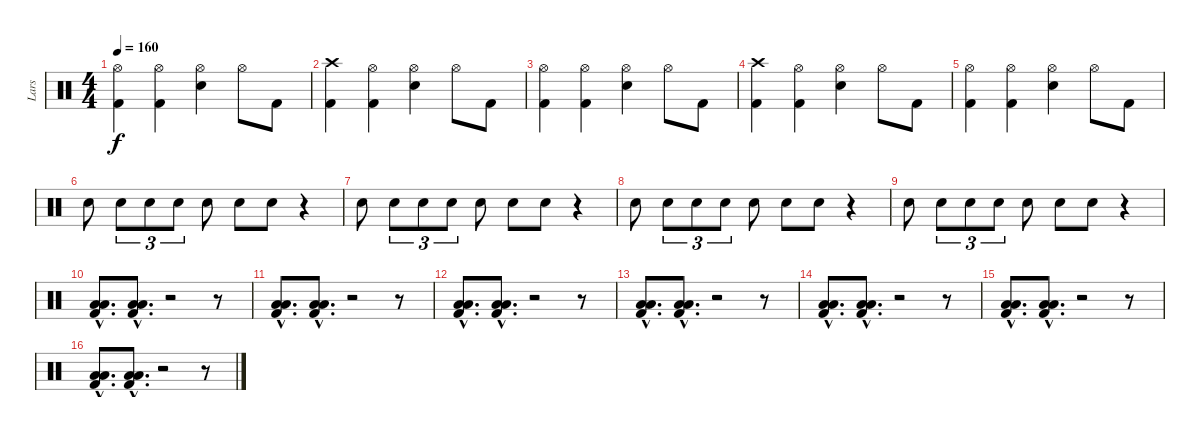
\track ("Lars" "Lars") {instrument percussion}
\staff {score}
\articulation defaults
\ts (4 4)
\tempo 160
\clef neutral
\ks c
("Hi-Hat (open)" "Kick (hit) 2").4{dy f} ("Hi-Hat (open)" "Kick (hit) 2").4 ("Hi-Hat (open)" "Snare (hit) 2").4 "Hi-Hat (open)".8 "Kick (hit) 2".8 |
("Crash high (hit)" "Kick (hit) 2").4 ("Hi-Hat (open)" "Kick (hit) 2").4 ("Hi-Hat (open)" "Snare (hit) 2").4 "Hi-Hat (open)".8 "Kick (hit) 2".8 |
("Hi-Hat (open)" "Kick (hit) 2").4 ("Hi-Hat (open)" "Kick (hit) 2").4 ("Hi-Hat (open)" "Snare (hit) 2").4 "Hi-Hat (open)".8 "Kick (hit) 2".8 |
("Crash high (hit)" "Kick (hit) 2").4 ("Hi-Hat (open)" "Kick (hit) 2").4 ("Hi-Hat (open)" "Snare (hit) 2").4 "Hi-Hat (open)".8 "Kick (hit) 2".8 |
("Hi-Hat (open)" "Kick (hit) 2").4 ("Hi-Hat (open)" "Kick (hit) 2").4 ("Hi-Hat (open)" "Snare (hit) 2").4 "Hi-Hat (open)".8 "Kick (hit) 2".8 |
"Snare (hit) 2".8 "Snare (hit) 2".8{tu (3 2)} "Snare (hit) 2".8{tu (3 2)} "Snare (hit) 2".8{tu (3 2)} "Snare (hit) 2".8 "Snare (hit) 2".8 "Snare (hit) 2".8 r.4 |
"Snare (hit) 2".8 "Snare (hit) 2".8{tu (3 2)} "Snare (hit) 2".8{tu (3 2)} "Snare (hit) 2".8{tu (3 2)} "Snare (hit) 2".8 "Snare (hit) 2".8 "Snare (hit) 2".8 r.4 |
"Snare (hit) 2".8 "Snare (hit) 2".8{tu (3 2)} "Snare (hit) 2".8{tu (3 2)} "Snare (hit) 2".8{tu (3 2)} "Snare (hit) 2".8 "Snare (hit) 2".8 "Snare (hit) 2".8 r.4 |
"Snare (hit) 2".8 "Snare (hit) 2".8{tu (3 2)} "Snare (hit) 2".8{tu (3 2)} "Snare (hit) 2".8{tu (3 2)} "Snare (hit) 2".8 "Snare (hit) 2".8 "Snare (hit) 2".8 r.4 |
("Low Tom (hit)"{hac} "Low Floor Tom (hit)"{hac} "Kick (hit) 2"{hac}).8{d} ("Low Tom (hit)"{hac} "Low Floor Tom (hit)"{hac} "Kick (hit) 2"{hac}).8{d} r.2 r.8 |
("Low Tom (hit)"{hac} "Low Floor Tom (hit)"{hac} "Kick (hit) 2"{hac}).8{d} ("Low Tom (hit)"{hac} "Low Floor Tom (hit)"{hac} "Kick (hit) 2"{hac}).8{d} r.2 r.8 |
("Low Tom (hit)"{hac} "Low Floor Tom (hit)"{hac} "Kick (hit) 2"{hac}).8{d} ("Low Tom (hit)"{hac} "Low Floor Tom (hit)"{hac} "Kick (hit) 2"{hac}).8{d} r.2 r.8 |
("Low Tom (hit)"{hac} "Low Floor Tom (hit)"{hac} "Kick (hit) 2"{hac}).8{d} ("Low Tom (hit)"{hac} "Low Floor Tom (hit)"{hac} "Kick (hit) 2"{hac}).8{d} r.2 r.8 |
("Low Tom (hit)"{hac} "Low Floor Tom (hit)"{hac} "Kick (hit) 2"{hac}).8{d} ("Low Tom (hit)"{hac} "Low Floor Tom (hit)"{hac} "Kick (hit) 2"{hac}).8{d} r.2 r.8 |
("Low Tom (hit)"{hac} "Low Floor Tom (hit)"{hac} "Kick (hit) 2"{hac}).8{d} ("Low Tom (hit)"{hac} "Low Floor Tom (hit)"{hac} "Kick (hit) 2"{hac}).8{d} r.2 r.8 |
("Low Tom (hit)"{hac} "Low Floor Tom (hit)"{hac} "Kick (hit) 2"{hac}).8{d} ("Low Tom (hit)"{hac} "Low Floor Tom (hit)"{hac} "Kick (hit) 2"{hac}).8{d} r.2 r.8
